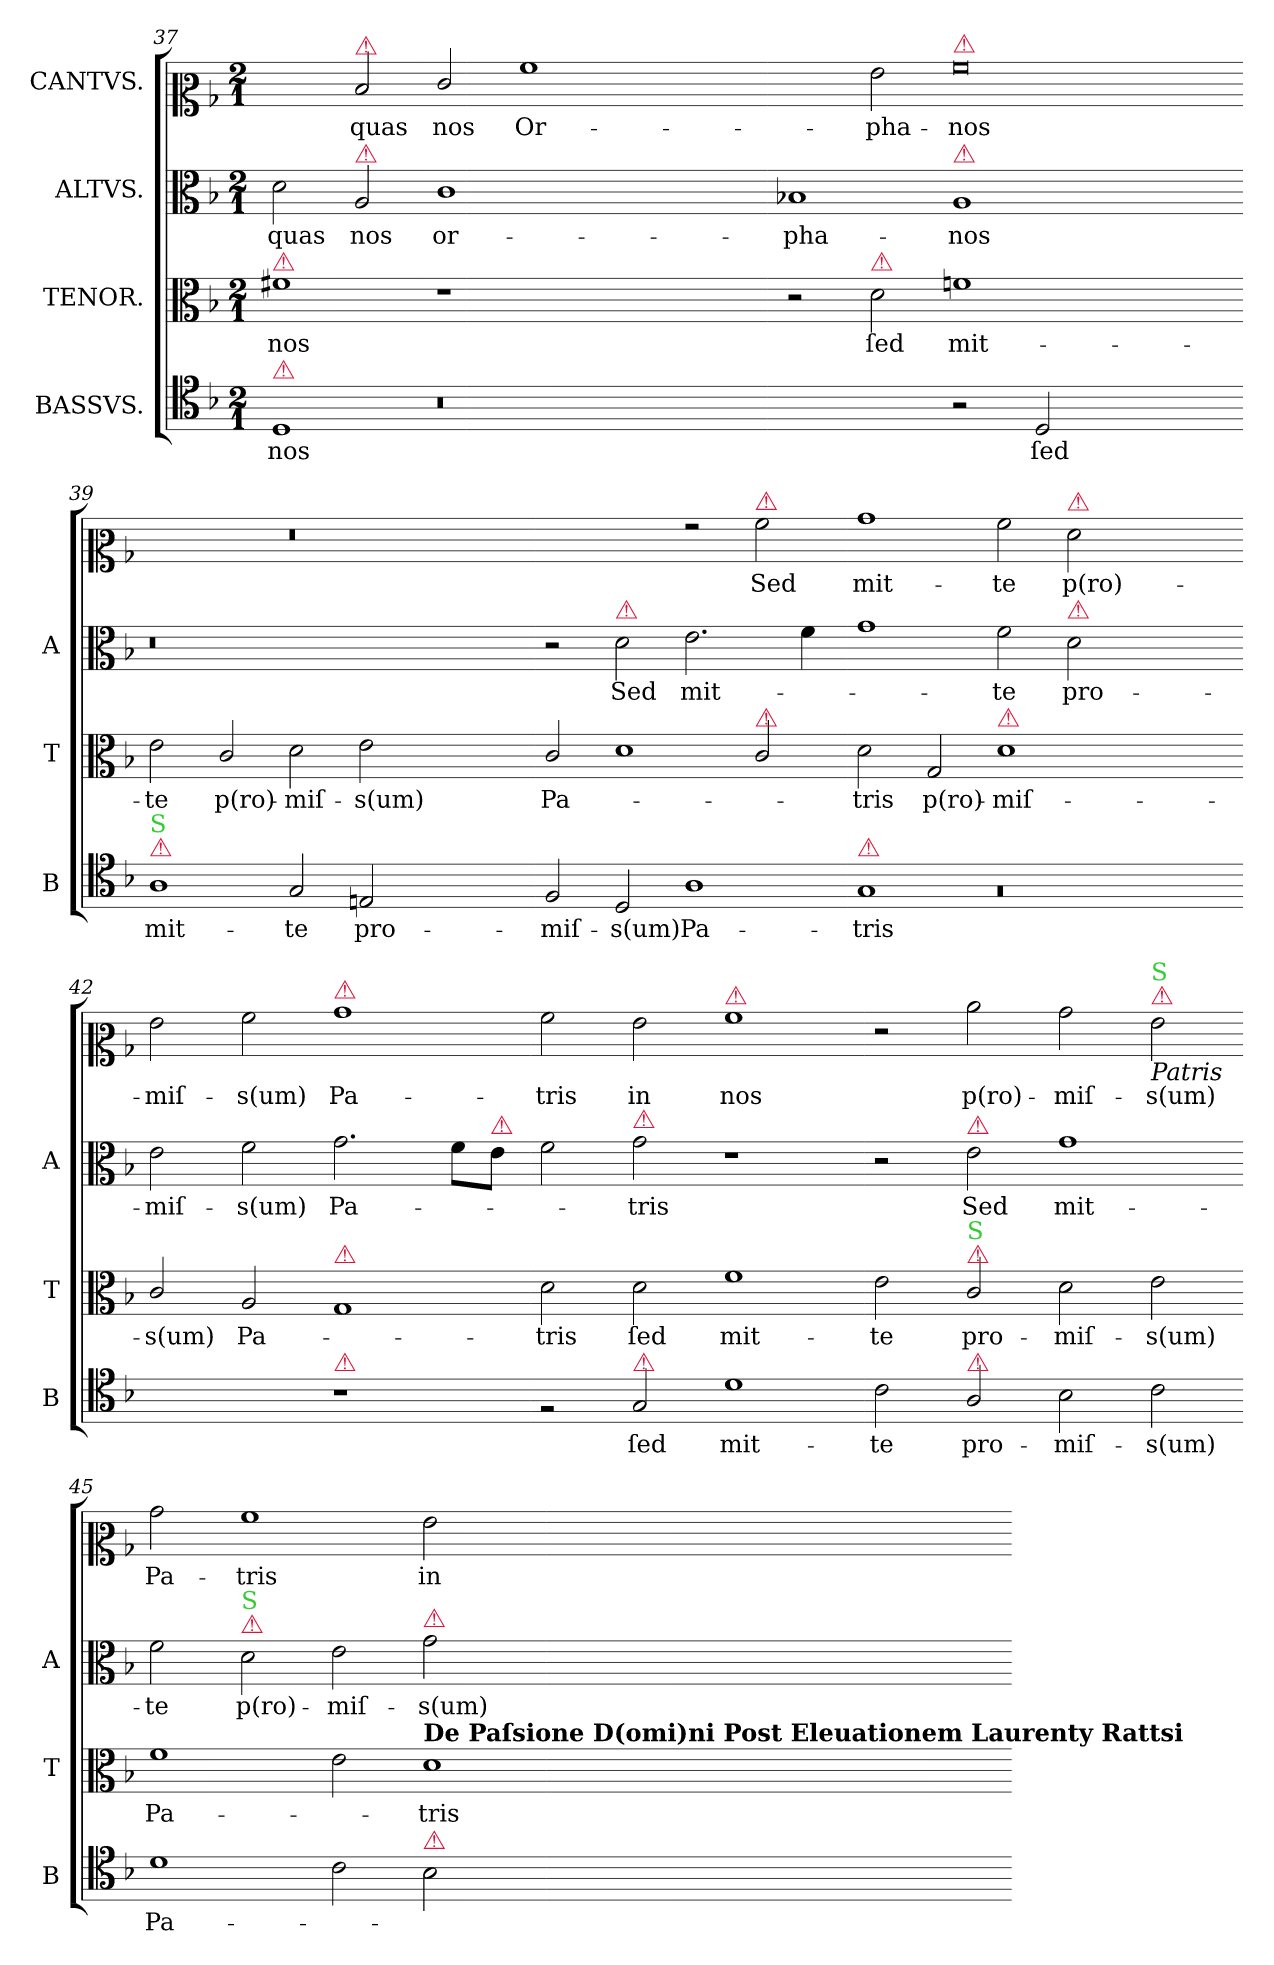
**kern	**text	**kern	**text	**kern	**text	**kern	**text
*part4	*part4	*part3	*part3	*part2	*part2	*part1	*part1
*staff4	*staff4	*staff3	*staff3	*staff2	*staff2	*staff1	*staff1
*I"BASSVS.	*	*I"TENOR.	*	*I"ALTVS.	*	*I"CANTVS.	*
*I'B	*	*I'T	*	*I'A	*	*	*
*clefC4	*	*clefC3	*	*clefC3	*	*clefC2	*
*k[b-]	*	*k[b-]	*	*k[b-]	*	*k[b-]	*
*F:	*	*F:	*	*F:	*	*F:	*
*M2/1	*	*M2/1	*	*M2/1	*	*M2/1	*
=37	=37	=37	=37	=37	=37	=37	=37
!	!	!LO:TX:a:color=crimson:t=⚠	!	!	!	!	!
!LO:TX:a:color=crimson:t=⚠	!	!	!	!	!	!	!
1D	-nos	1f#	-nos	2d\	-quas	2ryy	.
!	!	!	!	!	!	!LO:TX:a:color=crimson:t=⚠	!
!	!	!	!	!LO:TX:a:color=crimson:t=⚠	!	!	!
.	.	.	.	2A/	nos	2d/	-quas
0r	.	1r	.	1c	or-	2e/	nos
.	.	.	.	.	.	1a\	Or-
.	.	1ryy	.	1ryy	.	.	.
.	.	.	.	.	.	2ryy	.
=38-	=38-	=38-	=38-	=38-	=38-	=38-	=38-
1ryy	.	2r	.	1B-X	-pha-	2ryy	.
!	!	!LO:TX:a:color=crimson:t=⚠	!	!	!	!	!
.	.	2d\	ſed	.	.	2g\	-pha-
!	!	!	!	!	!	!LO:TX:a:color=crimson:t=⚠	!
!	!	!	!	!LO:TX:a:color=crimson:t=⚠	!	!	!
2r	.	1fn	mit-	1A	-nos	0a	-nos
2D/	ſed	.	.	.	.	.	.
1ryy	.	1ryy	.	1ryy	.	.	.
=39-	=39-	=39-	=39-	=39-	=39-	=39-	=39-
!LO:TX:a:color=crimson:t=⚠	!	!	!	!	!	!	!
!LO:TX:a:color=limegreen:t=S	!	!	!	!	!	!	!
1A	mit-	2e\	-te	0r	.	1ryy	.
.	.	2c/	p(ro)-	.	.	.	.
2G/	-te	2d\	-miſ-	.	.	0r	.
2En/	pro-	2e\	-s(um)	.	.	.	.
1ryy	.	1ryy	.	1ryy	.	.	.
=40-	=40-	=40-	=40-	=40-	=40-	=40-	=40-
2F/	-miſ-	2c/	Pa-	2r	.	1ryy	.
!	!	!	!	!LO:TX:a:color=crimson:t=⚠	!	!	!
2D/	-s(um)	1d	.	2d\	Sed	.	.
1A	Pa-	.	.	2.e\	mit-	2rg	.
!	!	!	!	!	!	!LO:TX:a:color=crimson:t=⚠	!
!	!	!LO:TX:a:color=crimson:t=⚠	!	!	!	!	!
.	.	2c/	.	.	.	2a\	Sed
.	.	.	.	4f\	.	.	.
=41-	=41-	=41-	=41-	=41-	=41-	=41-	=41-
!LO:TX:a:color=crimson:t=⚠	!	!	!	!	!	!	!
1G	-tris	2d\	-tris	1g	.	1b-	mit-
!	!	!	!LO:LY:i	!	!	!	!
.	.	2G/	p(ro)-	.	.	.	.
!	!	!LO:TX:a:color=crimson:t=⚠	!	!	!	!	!
!	!	!	!LO:LY:i	!	!	!	!
0rF	.	1d	-miſ-	2f\	-te	2a\	-te
!	!	!	!	!	!	!LO:TX:a:color=crimson:t=⚠	!
!	!	!	!	!LO:TX:a:color=crimson:t=⚠	!	!	!
.	.	.	.	2d\	pro-	2f\	p(ro)-
.	.	1ryy	.	1ryy	.	1ryy	.
=42-	=42-	=42-	=42-	=42-	=42-	=42-	=42-
!	!	!	!LO:LY:i	!	!	!	!
1ryy	.	2c/	-s(um)	2e\	-miſ-	2g\	-miſ-
!	!	!	!LO:LY:i	!	!	!	!
.	.	2A/	Pa-	2f\	-s(um)	2a\	-s(um)
!	!	!	!	!	!	!LO:TX:a:color=crimson:t=⚠	!
!	!	!LO:TX:a:color=crimson:t=⚠	!	!	!	!	!
!LO:TX:a:color=crimson:t=⚠	!	!	!	!	!	!	!
1r	.	1G	.	2.g\	Pa-	1b-	Pa-
.	.	.	.	8f\L	.	.	.
!	!	!	!	!LO:TX:a:color=crimson:t=⚠	!	!	!
.	.	.	.	8e\J	.	.	.
=43-	=43-	=43-	=43-	=43-	=43-	=43-	=43-
!	!	!	!LO:LY:i	!	!	!	!
2rF	.	2d\	-tris	2f\	.	2a\	-tris
!	!	!	!	!LO:TX:a:color=crimson:t=⚠	!	!	!
!LO:TX:a:color=crimson:t=⚠	!	!	!	!	!	!	!
!	!LO:LY:i	!	!	!	!	!	!
2G/	ſed	2d\	ſed	2g\	-tris	2g\	in
!	!	!	!	!	!	!LO:TX:a:color=crimson:t=⚠	!
!	!LO:LY:i	!	!	!	!	!	!
1d	mit-	1f	mit-	1r	.	1a	nos
=44-	=44-	=44-	=44-	=44-	=44-	=44-	=44-
!	!LO:LY:i	!	!	!	!	!	!
2c\	-te	2e\	-te	2r	.	2r	.
!	!	!	!	!LO:TX:a:color=crimson:t=⚠	!	!	!
!	!	!LO:TX:a:color=crimson:t=⚠	!	!	!	!	!
!	!	!LO:TX:a:color=limegreen:t=S	!	!	!	!	!
!LO:TX:a:color=crimson:t=⚠	!	!	!	!	!	!	!
!	!LO:LY:i	!	!	!	!LO:LY:i	!	!
2A/	pro-	2c/	pro-	2e\	Sed	2cc\	p(ro)-
!	!LO:LY:i	!	!	!	!LO:LY:i	!	!
2B-\	-miſ-	2d\	-miſ-	1g	mit-	2b-\	-miſ-
!	!	!	!	!	!	!LO:TX:a:color=crimson:t=⚠	!
!	!	!	!	!	!	!LO:TX:b:i:t=Patris	!
!	!	!	!	!	!	!LO:TX:a:color=limegreen:t=S	!
!	!LO:LY:i	!	!	!	!	!	!
2c\	-s(um)	2e\	-s(um)	.	.	2g\	-s(um)
=45-	=45-	=45-	=45-	=45-	=45-	=45-	=45-
!	!LO:LY:i	!	!	!	!LO:LY:i	!	!
1d	Pa-	1f	Pa-	2f\	-te	2b-\	Pa-
!	!	!	!	!LO:TX:a:color=crimson:t=⚠	!	!	!
!	!	!	!	!LO:TX:a:color=limegreen:t=S	!	!	!
!	!	!	!	!	!LO:LY:i	!	!
.	.	.	.	2d\	p(ro)-	1a	-tris
!	!	!	!	!	!LO:LY:i	!	!
2c\	.	2e\	.	2e\	-miſ-	.	.
!	!	!	!	!LO:TX:a:color=crimson:t=⚠	!	!	!
!	!	!LO:TX:a:B:t=De Paſsione D(omi)ni Post Eleuationem Laurenty Rattsi	!	!	!	!	!
!LO:TX:a:color=crimson:t=⚠	!	!	!	!	!	!	!
!	!	!	!	!	!LO:LY:i	!	!
2B-\	.	1d\	-tris	2g\	-s(um)	2g\	in
2ryy	.	.	.	2ryy	.	2ryy	.
=-	=-	=-	=-	=-	=-	=-	=-
*-	*-	*-	*-	*-	*-	*-	*-
